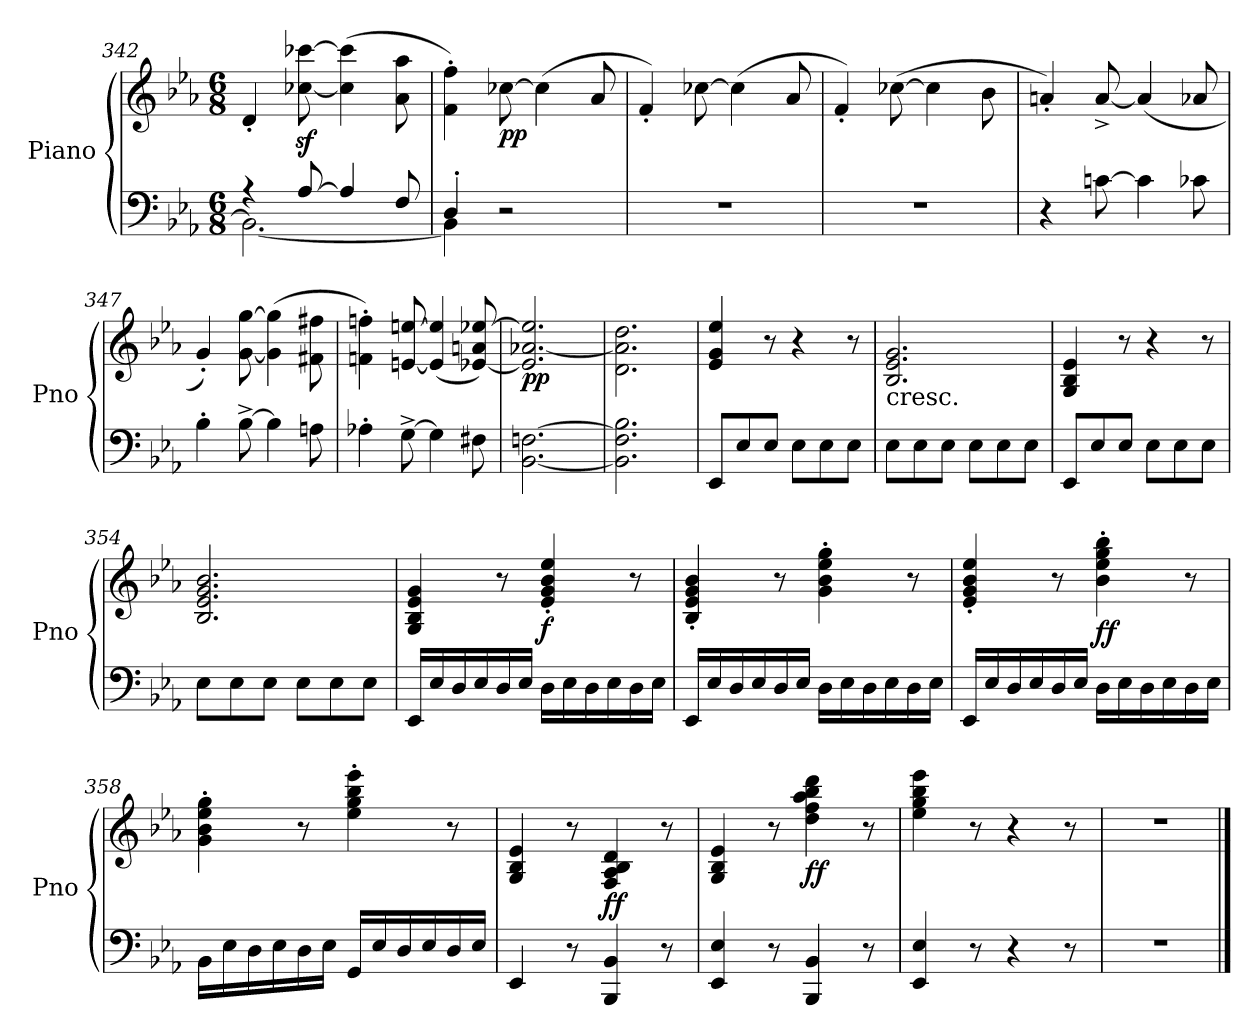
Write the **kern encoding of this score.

**kern	**kern	**dynam
*part1	*part1	*part1
*staff2	*staff1	*staff1/2
*I"Piano	*	*
*I'Pno	*	*
*clefF4	*clefG2	*
*k[b-e-a-]	*k[b-e-a-]	*
*E-:	*E-:	*
*M6/8	*M6/8	*
=342	=342	=342
*^	*	*
4rA	2.BB-\_	4d'/	.
[8A-/	.	[8cc-X\z< [8ccc-X\z<	.
4A-/]	.	(4cc-\] 4ccc-\]	.
8F/	.	8a-\ 8aa-\	.
=343	=343	=343	=343
4D'/	4BB-\]	4f\' 4ff\')	.
!	!	!	!LO:DY:b
2r	2ryy	[8cc-X\	pp
.	.	(4cc-\]	.
.	.	8a-/	.
*v	*v	*	*
=344	=344	=344
2.r	4f'/)	.
.	[8cc-X\	.
.	(4cc-\]	.
.	8a-/	.
=345	=345	=345
2.r	4f'/)	.
.	([8cc-X\	.
.	4cc-\]	.
.	8b-\	.
=346	=346	=346
4r	4an'/)	.
[8cn\	[8a^/	.
4c\]	(4a/]	.
8c-X\	8a-X/	.
=347	=347	=347
4B-'\	4g'/)	.
[8B-^\	[8g\ [8gg\	.
4B-\]	(4g\] 4gg\]	.
8An\	8f#X\ 8ff#X\	.
=348	=348	=348
4A-X'\	4fn\' 4ffn\')	.
[8G^\	[8en/ [8een/	.
4G\]	(4e/] 4ee/]	.
8F#X\	[8e-X/ 8an/ [8ee-X/)	.
!!LO:PB:g=z
=349	=349	=349
!	!	!LO:DY:b
[2.BB-\ [2.Fn\	2.e-/] [2.a-X/ 2.ee-/]	pp
=350	=350	=350
2.BB-\] 2.F\] 2.B-\	2.d\ 2.a-\] 2.dd\	.
=351	=351	=351
8EE-/L	4e-/ 4g/ 4ee-/	.
8E-/	.	.
8E-/J	8r	.
8E-\L	4r	.
8E-\	.	.
8E-\J	8r	.
!!LO:PB:g=z
=352	=352	=352
!	!LO:TX:b:t=cresc.	!
8E-\L	2.B-/ 2.e-/ 2.g/	.
8E-\	.	.
8E-\J	.	.
8E-\L	.	.
8E-\	.	.
8E-\J	.	.
=353	=353	=353
8EE-/L	4G/ 4B-/ 4e-/	.
8E-/	.	.
8E-/J	8r	.
8E-\L	4r	.
8E-\	.	.
8E-\J	8r	.
=354	=354	=354
8E-\L	2.B-/ 2.e-/ 2.g/ 2.b-/	.
8E-\	.	.
8E-\J	.	.
8E-\L	.	.
8E-\	.	.
8E-\J	.	.
=355	=355	=355
16EE-/LL	4G/ 4B-/ 4e-/ 4g/	.
16E-/	.	.
16D/	.	.
16E-/	.	.
16D/	8r	.
16E-/JJ	.	.
!	!	!LO:DY:b
16D\LL	4e-/' 4g/' 4b-/' 4ee-/'	f
16E-\	.	.
16D\	.	.
16E-\	.	.
16D\	8r	.
16E-\JJ	.	.
!!LO:PB:g=z
=356	=356	=356
16EE-/LL	4B-/' 4e-/' 4g/' 4b-/'	.
16E-/	.	.
16D/	.	.
16E-/	.	.
16D/	8r	.
16E-/JJ	.	.
16D\LL	4g\' 4b-\' 4ee-\' 4gg\'	.
16E-\	.	.
16D\	.	.
16E-\	.	.
16D\	8r	.
16E-\JJ	.	.
!!LO:PB:g=z
=357	=357	=357
16EE-/LL	4e-/' 4g/' 4b-/' 4ee-/'	.
16E-/	.	.
16D/	.	.
16E-/	.	.
16D/	8r	.
16E-/JJ	.	.
!	!	!LO:DY:b
16D\LL	4b-\' 4ee-\' 4gg\' 4bb-\'	ff
16E-\	.	.
16D\	.	.
16E-\	.	.
16D\	8r	.
16E-\JJ	.	.
=358	=358	=358
16BB-\LL	4g\' 4b-\' 4ee-\' 4gg\'	.
16E-\	.	.
16D\	.	.
16E-\	.	.
16D\	8r	.
16E-\JJ	.	.
16GG/LL	4ee-\' 4gg\' 4bb-\' 4eee-\'	.
16E-/	.	.
16D/	.	.
16E-/	.	.
16D/	8r	.
16E-/JJ	.	.
=359	=359	=359
4EE-/	4G/ 4B-/ 4e-/	.
8r	8r	.
!	!	!LO:DY:b
4BBB-/ 4BB-/	4F/ 4A-/ 4B-/ 4d/	ff
8r	8r	.
=360	=360	=360
4EE-/ 4E-/	4G/ 4B-/ 4e-/	.
8r	8r	.
!	!	!LO:DY:b
4BBB-/ 4BB-/	4dd\ 4ff\ 4aa-\ 4bb-\ 4ddd\	ff
8r	8r	.
!!LO:PB:g=z
=361	=361	=361
4EE-/ 4E-/	4ee-\ 4gg\ 4bb-\ 4eee-\	.
8r	8r	.
4r	4r	.
8r	8r	.
=362	=362	=362
2.r	2.r	.
==	==	==
*-	*-	*-
